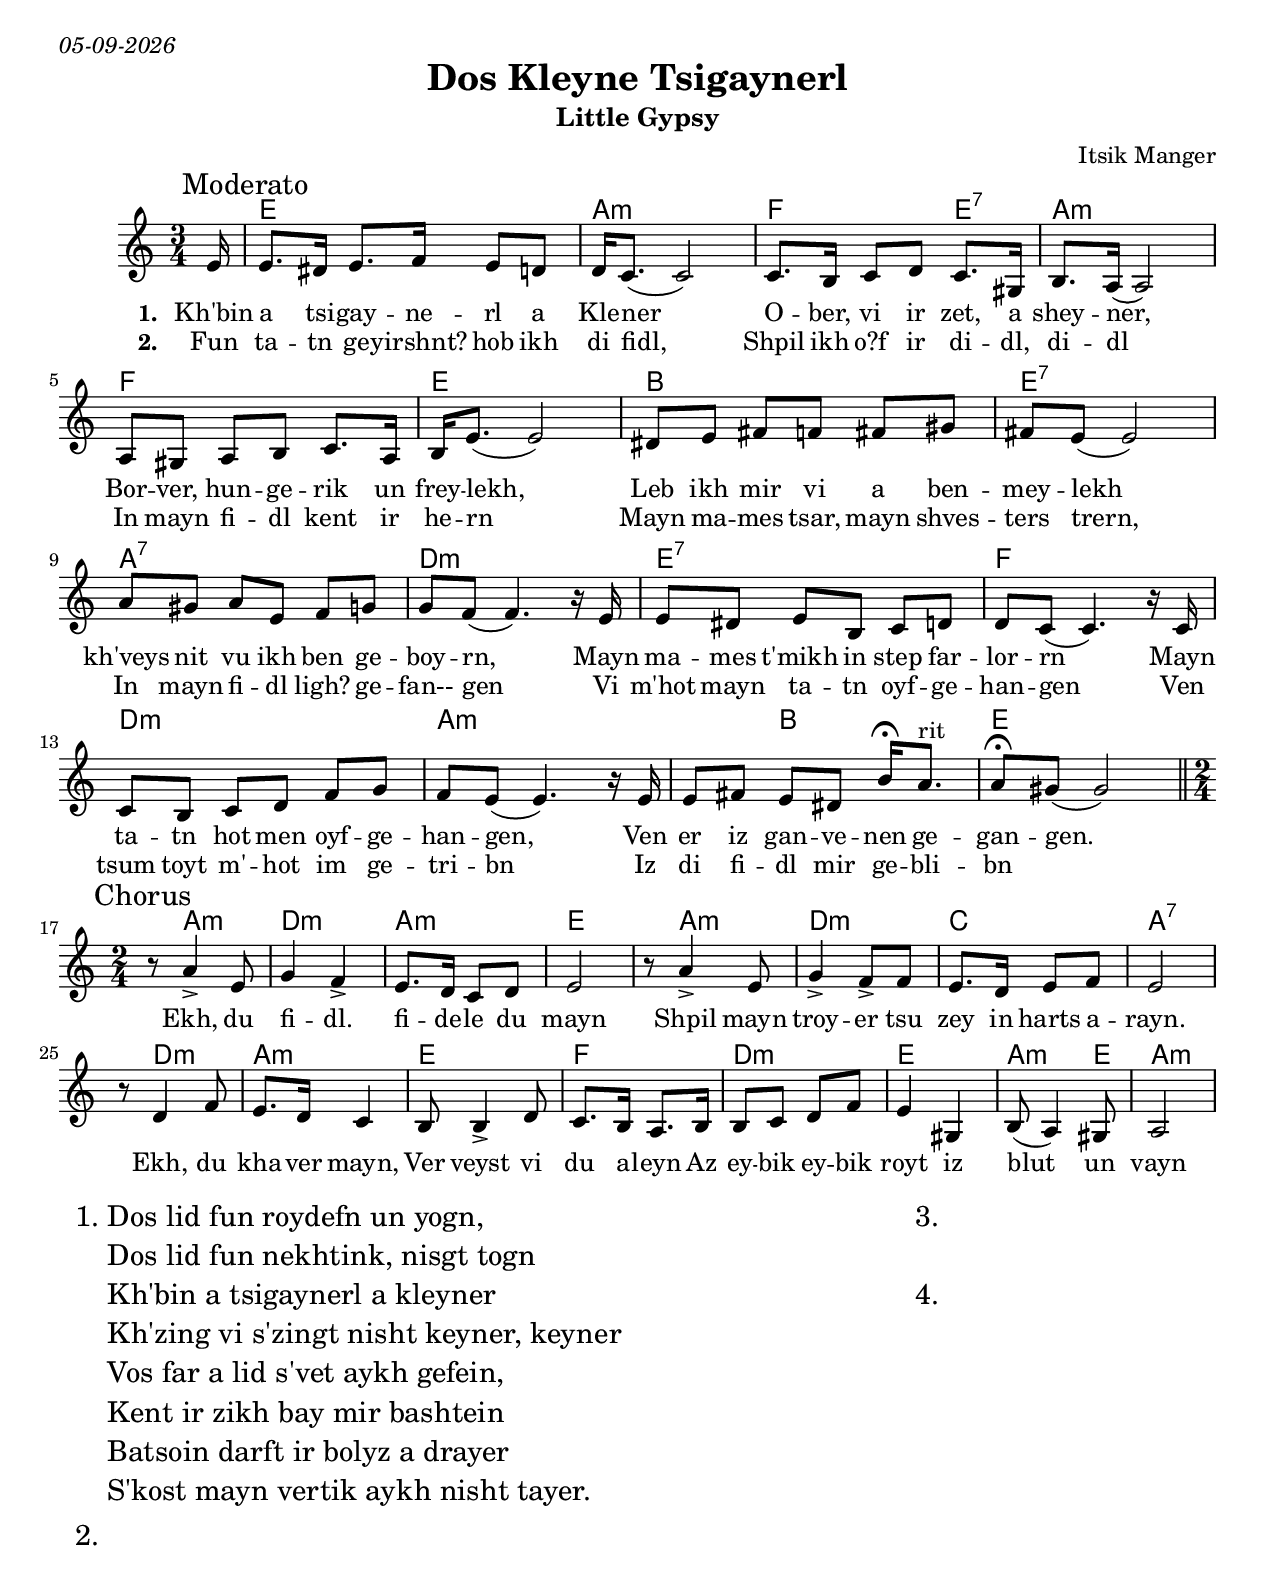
\version "2.18.0"
\include "english.ly"
\paper{
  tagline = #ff
  print-all-headers = ##t
  #(set-paper-size "letter")
}
date = #(strftime "%d-%m-%Y" (localtime (current-time)))

\markup{ \italic{ \date }  }

%\markup{ Got something to say? }

global = {
  \clef treble
  \key a \minor
  \time 3/4
  \set Score.markFormatter = #format-mark-box-alphabet
}

%#################################### Melody ########################
%melody =  \transpose c d \relative c' {  %transpose for clarinet
melody = \relative c' {
  \global
  \partial 16 e16  %lead in notes
  \mark Moderato
   e8. ds16 e8. f16 e8 d
   d16 c8.(c2)
   c8. b16 c8 d c8. gs16
   b8. a16(a2)

   a8 gs a b c8. a16|
   b16 e8.(e2)
   ds8 [e] fs [f] fs gs
   fs8 e(e2)

   a8 [gs] a [e] f g|
   g8 f((f4.) r16 e 16
   e8 [ds] e [b] c d
   d8 c(c4.) r16 c16|

  c8[b] c[d] f g|
  f8 e(e4.) r16 e16
  e8[fs] e [ds] b'16\fermata a8.^rit|
  a8\fermata gs(gs2)|
  \break
  \bar"||"
  \time 2/4
  \mark Chorus
  r8 a4-> e8
  g4 f->
  e8. d16 c8 d
  e2

  r8 a4-> e8|
  g4-> f8-> f|
  e8. d16 e8 f
  e2

  r8 d4 f8
  e8. d16 c4|
  b8 b4-> d8
  c8. b16 a8. b16

  b8 c d f
  e4 gs,
  b8(a4) gs8
  a2

}
%################################# Lyrics #####################
\addlyrics{ \set stanza = #"1. "
   Kh'bin a tsi -- gay  -- ne -- rl a Kle --  ner
   O -- ber, vi ir zet, a shey -- ner,
   Bor -- ver, hun -- ge -- rik un frey -- lekh,
   Leb ikh mir vi a ben -- mey -- lekh
   kh'veys nit vu ikh ben ge -- boy -- rn,
   Mayn ma -- mes t'mikh in step far -- lor -- rn
   Mayn ta -- tn hot men oyf -- ge -- han -- gen,
   Ven er iz gan -- ve -- nen ge -- gan -- gen.

   % b
   Ekh, du fi -- dl.
   fi -- de -- le du mayn
   Shpil mayn troy -- er tsu zey in harts a -- rayn.
   Ekh, du kha -- ver mayn,
   Ver veyst vi du a -- leyn
   Az ey -- bik ey -- bik royt iz blut un vayn
}
\addlyrics {\set stanza = #"2. "
  Fun ta -- tn ge -- yirshnt? hob ikh di fidl,
  Shpil ikh o?f ir di -- dl, di -- dl
  In mayn fi -- dl kent ir he -- rn
  Mayn ma -- mes tsar, mayn shves  -- ters trern,
  In mayn fi -- dl ligh? ge -- fan-- gen
  Vi m'hot mayn ta -- tn oyf -- ge -- han -- gen
  Ven tsum toyt m' -- hot im ge -- tri -- bn
  Iz di fi -- dl mir ge -- bli  -- bn
}
%{
\addlyrics{
  Dos lid fun roy -- de -- fn un yo -- gn,
  Dos lid fun nekh -- tikn, nisht to -- gn,
  Kh'bin a tsi -- gay  -- ne -- rl a Kle --  ner

}
%}
%################################# Chords #######################
harmonies = \chordmode {
  s16
  e4*3
  a4*3:m
  f4*2 e4:7
  a4*3:m
  %
  f4*3
  e4*3
  b4*3
  e4*3:7
  %
  a4*3:7
  d4*3:m
  e4*3:7
  f4*3
  %
  d4*3:m
  a4*4:m
  b4*2
  e4*3|
  %B
  s8 a8*3:m
  d2:m
  a2:m
  e2
  s8 a8*3:m
  d2:m
  c2
  a2:7
  s8 d8*3:m
  a2:m
  e2
  f2
  d2:m
  e2
  a8*3:m
  e8
  a2:m

}

\score {
  <<
    \new ChordNames {
      \set chordChanges = ##t
      \harmonies
    }
    \new Staff   \melody
  >>
  \header{
    title= "Dos Kleyne Tsigaynerl"
    subtitle="Little Gypsy"
    composer= "Itsik Manger"
    instrument =""
    arranger= ""
  }
  \layout{indent = 1.0\cm}
  \midi {
    \tempo 4 = 120

    % \midi { }
  }
}

% more verses:
\markup{}
\markup {
  \fontsize #2
  \fill-line {
    \hspace #0.1 % distance from left margin
    \column {
      \line { "1."
	\column {
	  ""
"Dos lid fun roydefn un yogn,"
"Dos lid fun nekhtink, nisgt togn"
"Kh'bin a tsigaynerl a kleyner"
"Kh'zing vi s'zingt nisht keyner, keyner"
"Vos far a lid s'vet aykh gefein,"
"Kent ir zikh bay mir bashtein"
"Batsoin darft ir bolyz a drayer"
"S'kost mayn vertik aykh nisht tayer."
	}
      }
      \hspace #0.2 % vertical distance between verses
      \line { "2."
	\column {
	 ""
	}
      }
    }
    \hspace #0.1  % horiz. distance between columns
    \column {
      \line { "3."
	\column {
	  ""
	}
      }
      \hspace #0.2 % distance between verses
      \line { "4."
	\column {
	 ""
	}
      }
    }
    \hspace #0.1 % distance to right margin
  }
}


